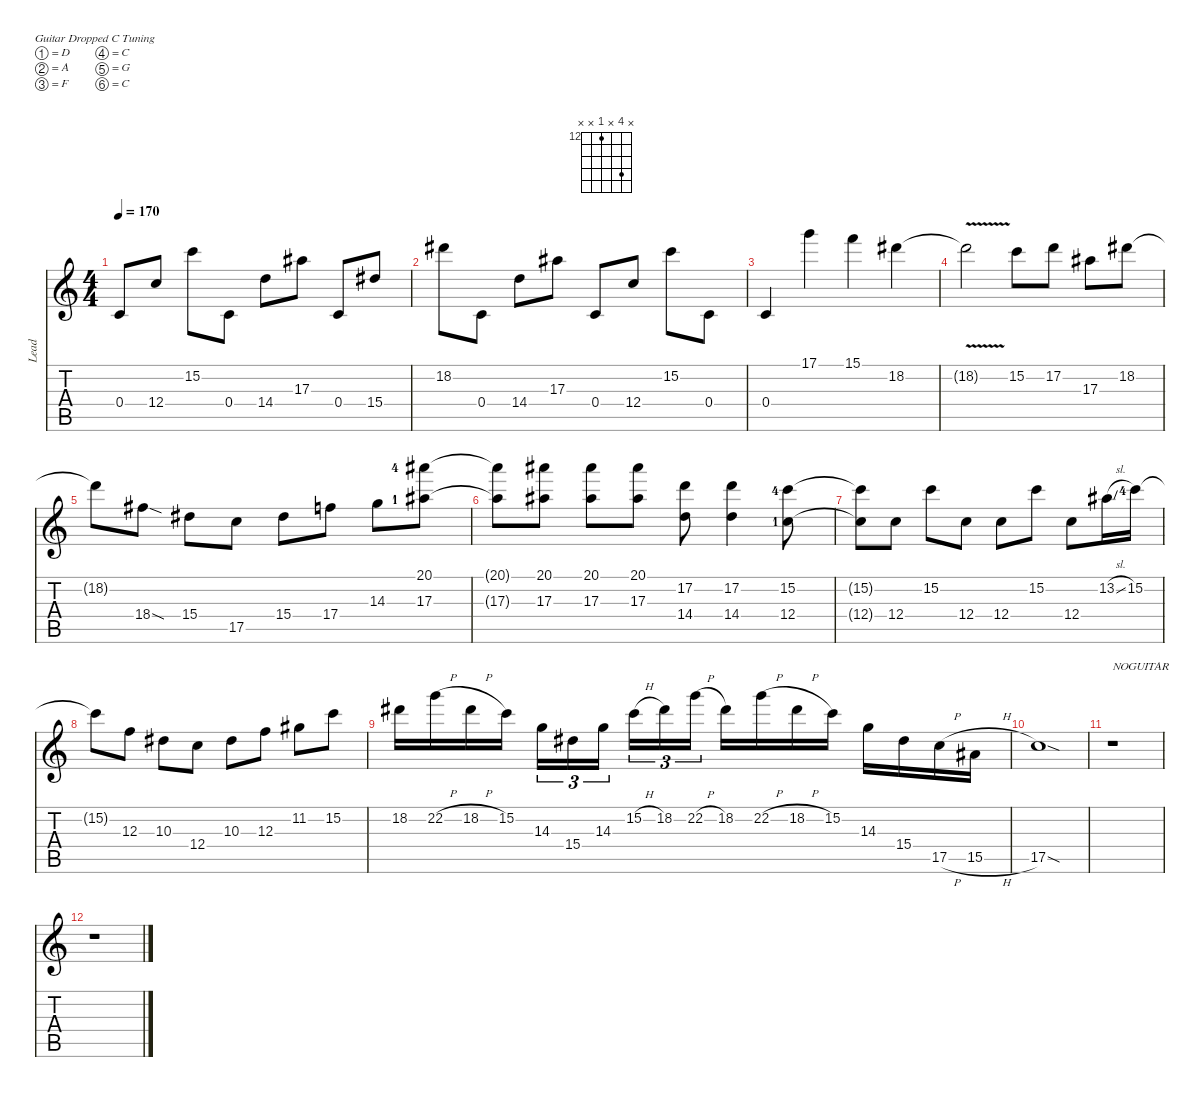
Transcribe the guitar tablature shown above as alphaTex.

\hideDynamics
\bracketExtendMode nobrackets
\otherSystemsTrackNameOrientation horizontal
\track ("Lead" "Lead") {instrument overdrivenguitar}
\staff {score tabs}
\tuning (D4 A3 F3 C3 G2 C2)
\chord (" " 20 x 17 x x x) {firstfret 17}
\chord (" " x 17 x 14 x x) {firstfret 14}
\chord (" " x 15 x 12 x x) {firstfret 12}
\ts (4 4)
\tempo 170
\clef g2
\ks c
0.4.8{dy mf beam Up} 12.4.8{beam Up} 15.2.8{beam Down} 0.4.8{beam Down} 14.4.8{beam Down} 17.3{acc #}.8{beam Down} 0.4.8{beam Up} 15.4{acc #}.8{beam Up} |
18.2{acc #}.8{beam Down} 0.4.8{beam Down} 14.4.8{beam Down} 17.3{acc #}.8{beam Down} 0.4.8{beam Up} 12.4.8{beam Up} 15.2.8{beam Down} 0.4.8{beam Down} |
0.4.4{beam Up} 17.1.4{beam Down} 15.1.4{beam Down} 18.2{acc #}.4{beam Down} |
18.2{v t acc #}.2{beam Down} 15.2.8{beam Down} 17.2.8{beam Down} 17.3{acc #}.8{beam Down} 18.2{acc #}.8{beam Down} |
18.2{t acc #}.8{beam Down} 18.4{sod acc #}.8{beam Down} 15.4{acc #}.8{beam Down} 17.5.8{beam Down} 15.4{acc #}.8{beam Down} 17.4.8{beam Down} 14.3.8{beam Down} (17.3{lf 2 acc #} 20.1{lf 5 acc #}).8{ch " " beam Down} |
(17.3{t acc #} 20.1{t acc #}).8{beam Down} (17.3{acc #} 20.1{acc #}).8{beam Down} (17.3{acc #} 20.1{acc #}).8{beam Down} (17.3{acc #} 20.1{acc #}).8{beam Down} (14.4 17.2).8{ch " " beam Down} (14.4 17.2).4{beam Down} (12.4{lf 2} 15.2{lf 5}).8{ch " " beam Down} |
(12.4{t} 15.2{t}).8{beam Down} 12.4.8{beam Down} 15.2.8{beam Down} 12.4.8{beam Down} 12.4.8{beam Down} 15.2.8{beam Down} 12.4.8{beam Down} 13.2{sl acc #}.16{beam Down} 15.2{lf 5}.16{beam Down} |
15.2{t}.8{beam Down} 12.3.8{beam Down} 10.3{acc #}.8{beam Down} 12.4.8{beam Down} 10.3{acc #}.8{beam Down} 12.3.8{beam Down} 11.2{acc #}.8{beam Down} 15.2.8{beam Down} |
18.2{acc #}.16{beam Down} 22.2{h}.16{beam Down} 18.2{h acc #}.16{beam Down} 15.2.16{beam Down} 14.3.16{tu (3 2) beam Down} 15.4{acc #}.16{tu (3 2) beam Down} 14.3.16{tu (3 2) beam Down} 15.2{h}.16{tu (3 2) beam Down} 18.2{acc #}.16{tu (3 2) beam Down} 22.2{h}.16{tu (3 2) beam Down} 18.2{acc #}.16{beam Down} 22.2{h}.16{beam Down} 18.2{h acc #}.16{beam Down} 15.2.16{beam Down} 14.3.16{beam Down} 15.4{acc #}.16{beam Down} 17.5{h}.16{beam Down} 15.5{h acc #}.16{beam Down} |
17.5{sod}.1{beam Down} |
r.1{txt "NOGUITAR" beam Down} |
r.1{beam Down}
